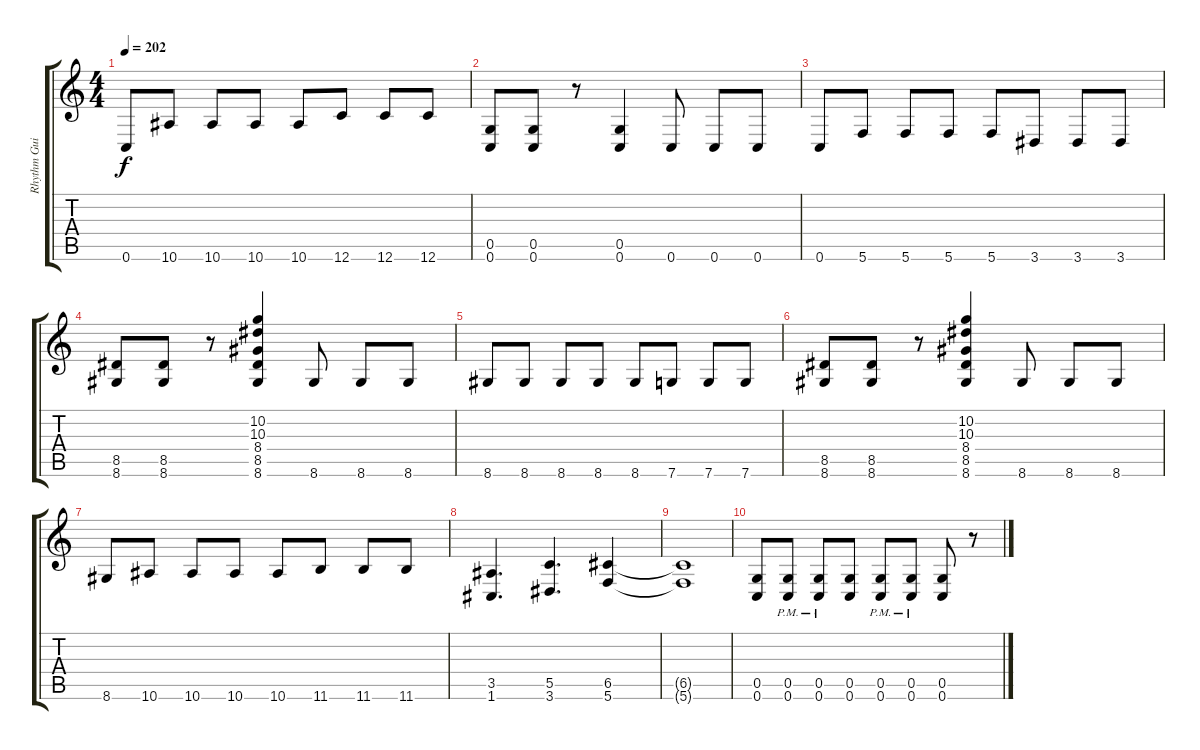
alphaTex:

\track ("Rhythm Guitar 2" "Rhythm Gui") {instrument distortionguitar}
\staff {score tabs}
\tuning (D4 A3 F3 C3 G2 C2) {hide}
\ts (4 4)
\tempo 202
\clef g2
\ks c
0.6.8{dy f} 10.6.8 10.6.8 10.6.8 10.6.8 12.6.8 12.6.8 12.6.8 |
(0.5 0.6).8 (0.5 0.6).8 r.8 (0.5 0.6).4 0.6.8 0.6.8 0.6.8 |
0.6.8 5.6.8 5.6.8 5.6.8 5.6.8 3.6.8 3.6.8 3.6.8 |
(8.5 8.6).8 (8.5 8.6).8 r.8 (10.2 10.3 8.4 8.5 8.6).4 8.6.8 8.6.8 8.6.8 |
8.6.8 8.6.8 8.6.8 8.6.8 8.6.8 7.6.8 7.6.8 7.6.8 |
(8.5 8.6).8 (8.5 8.6).8 r.8 (10.2 10.3 8.4 8.5 8.6).4 8.6.8 8.6.8 8.6.8 |
8.6.8 10.6.8 10.6.8 10.6.8 10.6.8 11.6.8 11.6.8 11.6.8 |
(3.5 1.6).4{d} (5.5 3.6).4{d} (6.5 5.6).4 |
(6.5{t} 5.6{t}).1 |
(0.5 0.6).8 (0.5{pm} 0.6{pm}).8 (0.5{pm} 0.6{pm}).8 (0.5 0.6).8 (0.5{pm} 0.6{pm}).8 (0.5{pm} 0.6{pm}).8 (0.5 0.6).8 r.8
